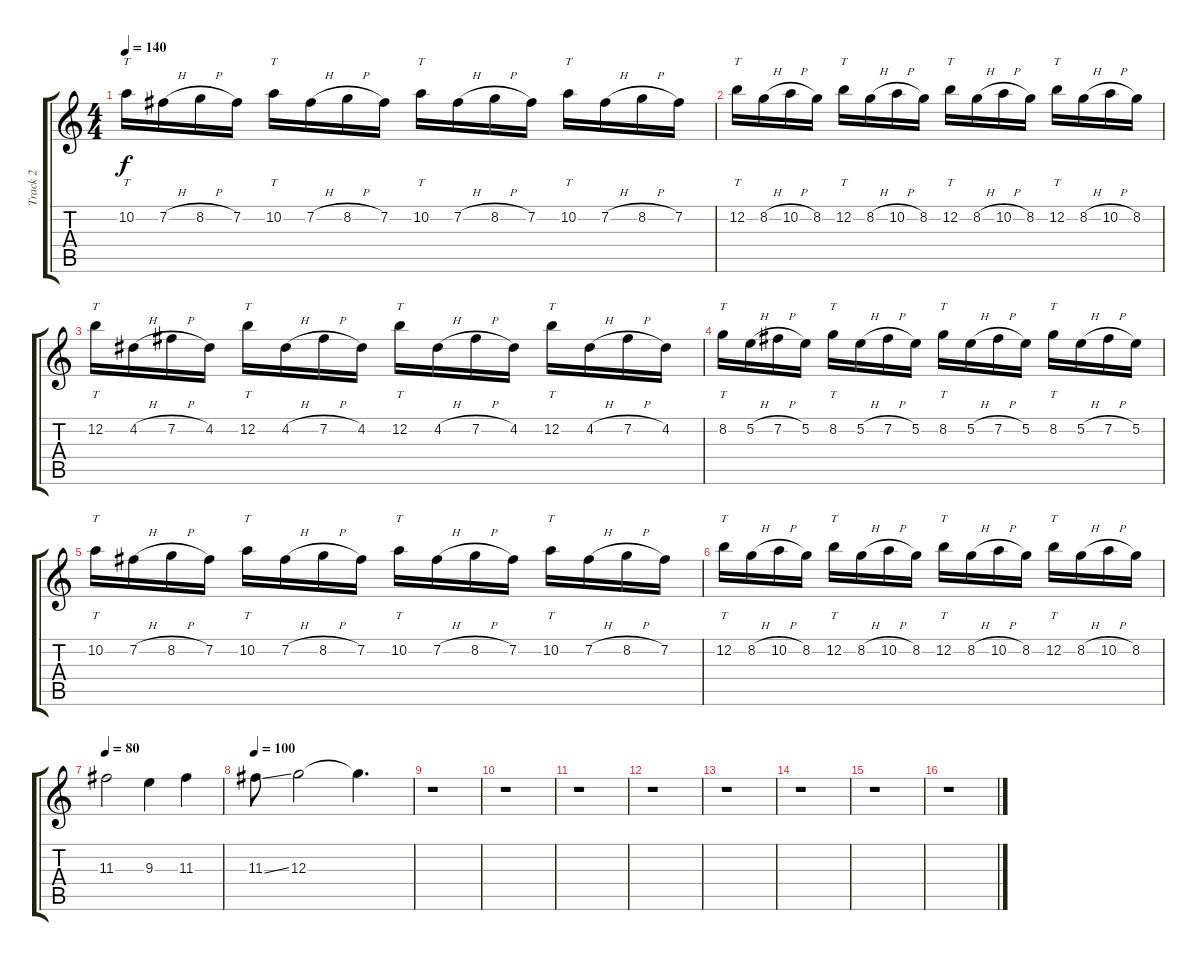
\track ("Track 2" "Track 2") {instrument distortionguitar}
\staff {score tabs}
\tuning (E4 B3 G3 D3 A2 E2) {hide}
\ts (4 4)
\tempo 140
\clef g2
\ks c
10.2.16{tt dy f} 7.2{h}.16 8.2{h}.16 7.2.16 10.2.16{tt} 7.2{h}.16 8.2{h}.16 7.2.16 10.2.16{tt} 7.2{h}.16 8.2{h}.16 7.2.16 10.2.16{tt} 7.2{h}.16 8.2{h}.16 7.2.16 |
12.2.16{tt} 8.2{h}.16 10.2{h}.16 8.2.16 12.2.16{tt} 8.2{h}.16 10.2{h}.16 8.2.16 12.2.16{tt} 8.2{h}.16 10.2{h}.16 8.2.16 12.2.16{tt} 8.2{h}.16 10.2{h}.16 8.2.16 |
12.2.16{tt} 4.2{h}.16 7.2{h}.16 4.2.16 12.2.16{tt} 4.2{h}.16 7.2{h}.16 4.2.16 12.2.16{tt} 4.2{h}.16 7.2{h}.16 4.2.16 12.2.16{tt} 4.2{h}.16 7.2{h}.16 4.2.16 |
8.2.16{tt} 5.2{h}.16 7.2{h}.16 5.2.16 8.2.16{tt} 5.2{h}.16 7.2{h}.16 5.2.16 8.2.16{tt} 5.2{h}.16 7.2{h}.16 5.2.16 8.2.16{tt} 5.2{h}.16 7.2{h}.16 5.2.16 |
10.2.16{tt} 7.2{h}.16 8.2{h}.16 7.2.16 10.2.16{tt} 7.2{h}.16 8.2{h}.16 7.2.16 10.2.16{tt} 7.2{h}.16 8.2{h}.16 7.2.16 10.2.16{tt} 7.2{h}.16 8.2{h}.16 7.2.16 |
12.2.16{tt} 8.2{h}.16 10.2{h}.16 8.2.16 12.2.16{tt} 8.2{h}.16 10.2{h}.16 8.2.16 12.2.16{tt} 8.2{h}.16 10.2{h}.16 8.2.16 12.2.16{tt} 8.2{h}.16 10.2{h}.16 8.2.16 |
\tempo 80
11.3.2 9.3.4 11.3.4 |
\tempo 100
11.3{ss}.8 12.3.2 12.3{t}.4{d} |
r.1 |
r.1 |
r.1 |
r.1 |
r.1 |
r.1 |
r.1 |
r.1
